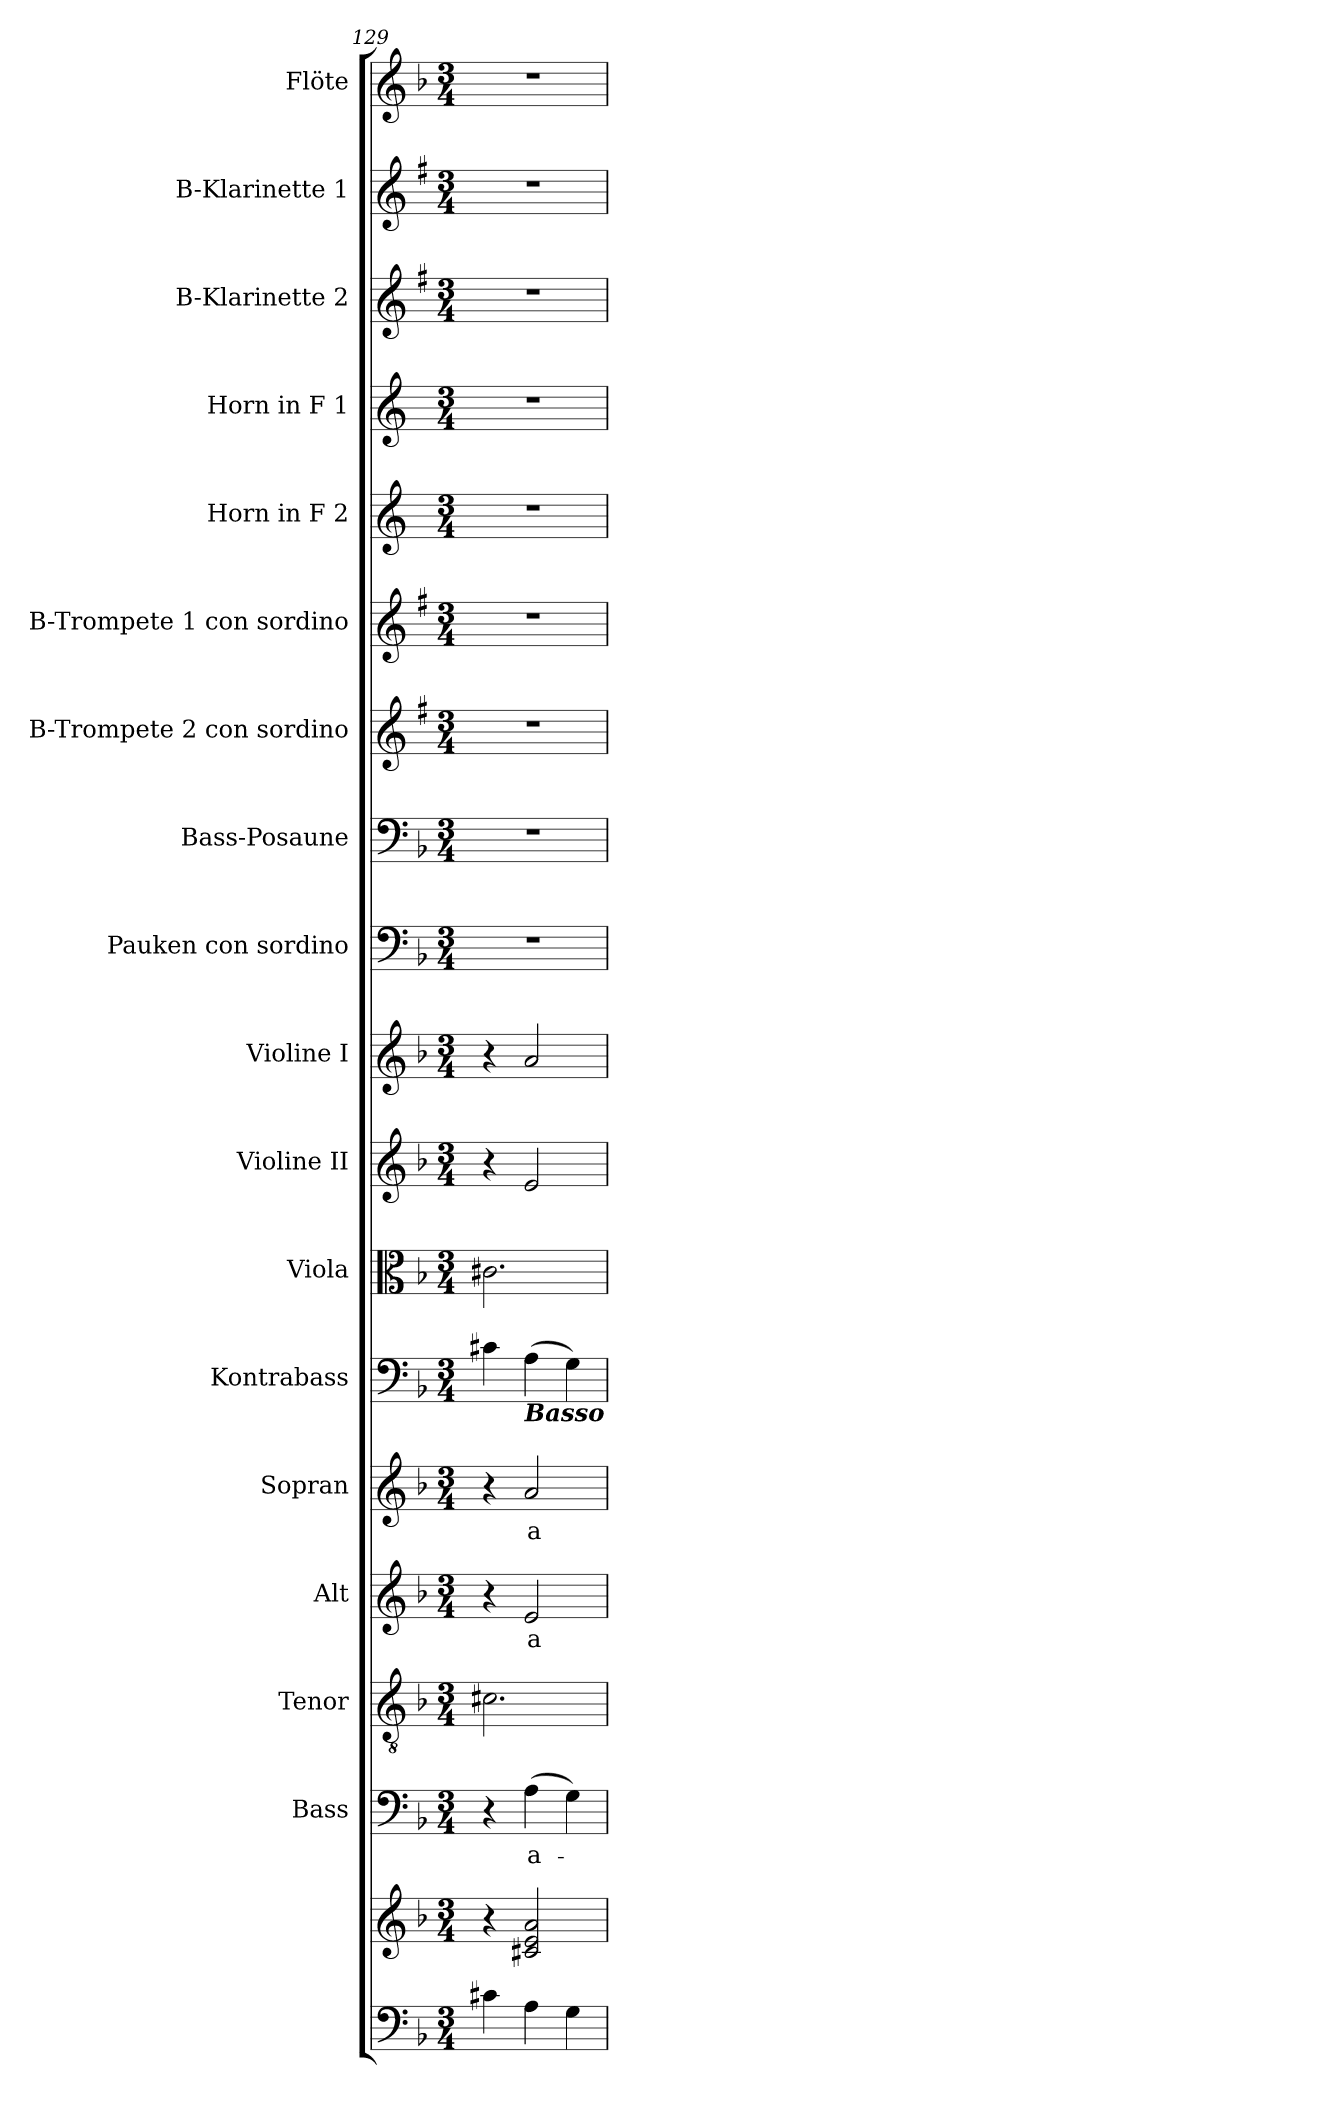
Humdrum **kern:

**kern	**kern	**kern	**text	**kern	**kern	**text	**kern	**text	**kern	**kern	**kern	**kern	**kern	**kern	**kern	**kern	**kern	**kern	**kern	**kern	**kern
*part18	*part18	*part17	*part17	*part16	*part15	*part15	*part14	*part14	*part13	*part12	*part11	*part10	*part9	*part8	*part7	*part6	*part5	*part4	*part3	*part2	*part1
*staff19	*staff18	*staff17	*staff17	*staff16	*staff15	*staff15	*staff14	*staff14	*staff13	*staff12	*staff11	*staff10	*staff9	*staff8	*staff7	*staff6	*staff5	*staff4	*staff3	*staff2	*staff1
*	*	*I"Bass	*	*I"Tenor	*I"Alt	*	*I"Sopran	*	*I"Kontrabass	*I"Viola	*I"Violine II	*I"Violine I	*I"Pauken con sordino	*I"Bass-Posaune	*I"B-Trompete 2 con sordino	*I"B-Trompete 1 con sordino	*I"Horn in F 2	*I"Horn in F 1	*I"B-Klarinette 2	*I"B-Klarinette 1	*I"Flöte
*	*	*I'B.	*	*I'T.	*I'A.	*	*I'S.	*	*I'Kb.	*I'Vla.	*I'Vl. II	*I'Vl. I	*I'Pk.	*I'B. Pos.	*I'B Trp. 2	*I'B Trp. 1	*	*	*I'B Kl. 2	*I'B Kl. 1	*I'Fl.
*clefF4	*clefG2	*clefF4	*	*clefGv2	*clefG2	*	*clefG2	*	*clefF4	*clefC3	*clefG2	*clefG2	*clefF4	*clefF4	*clefG2	*clefG2	*clefG2	*clefG2	*clefG2	*clefG2	*clefG2
*	*	*	*	*	*	*	*	*	*ITrd7c12	*	*	*	*	*	*ITrd1c2	*ITrd1c2	*ITrd4c7	*ITrd4c7	*ITrd1c2	*ITrd1c2	*
*k[b-]	*k[b-]	*k[b-]	*	*k[b-]	*k[b-]	*	*k[b-]	*	*k[b-]	*k[b-]	*k[b-]	*k[b-]	*k[b-]	*k[b-]	*k[b-]	*k[b-]	*k[b-]	*k[b-]	*k[b-]	*k[b-]	*k[b-]
*F:	*F:	*F:	*	*F:	*F:	*	*F:	*	*F:	*F:	*F:	*F:	*F:	*F:	*F:	*F:	*F:	*F:	*F:	*F:	*F:
*M3/4	*M3/4	*M3/4	*	*M3/4	*M3/4	*	*M3/4	*	*M3/4	*M3/4	*M3/4	*M3/4	*M3/4	*M3/4	*M3/4	*M3/4	*M3/4	*M3/4	*M3/4	*M3/4	*M3/4
=129	=129	=129	=129	=129	=129	=129	=129	=129	=129	=129	=129	=129	=129	=129	=129	=129	=129	=129	=129	=129	=129
4c#X\	4r	4r	.	2.c#X\	4r	.	4r	.	4C#X\	2.c#X\	4r	4r	2.r	2.r	2.r	2.r	2.r	2.r	2.r	2.r	2.r
!	!	!	!	!	!	!	!	!	!LO:TX:b:Bi:t=Basso	!	!	!	!	!	!	!	!	!	!	!	!
!	!	!	!LO:LY:b	!	!	!LO:LY:b	!	!LO:LY:b	!	!	!	!	!	!	!	!	!	!	!	!	!
4A\	2c#X/ 2e/ 2a/	(>4A\	a-	.	2e/	a-	2a/	a-	(>4AA\	.	2e/	2a/	.	.	.	.	.	.	.	.	.
4G\	.	4G\)	.	.	.	.	.	.	4GG\)	.	.	.	.	.	.	.	.	.	.	.	.
=	=	=	=	=	=	=	=	=	=	=	=	=	=	=	=	=	=	=	=	=	=
*-	*-	*-	*-	*-	*-	*-	*-	*-	*-	*-	*-	*-	*-	*-	*-	*-	*-	*-	*-	*-	*-
